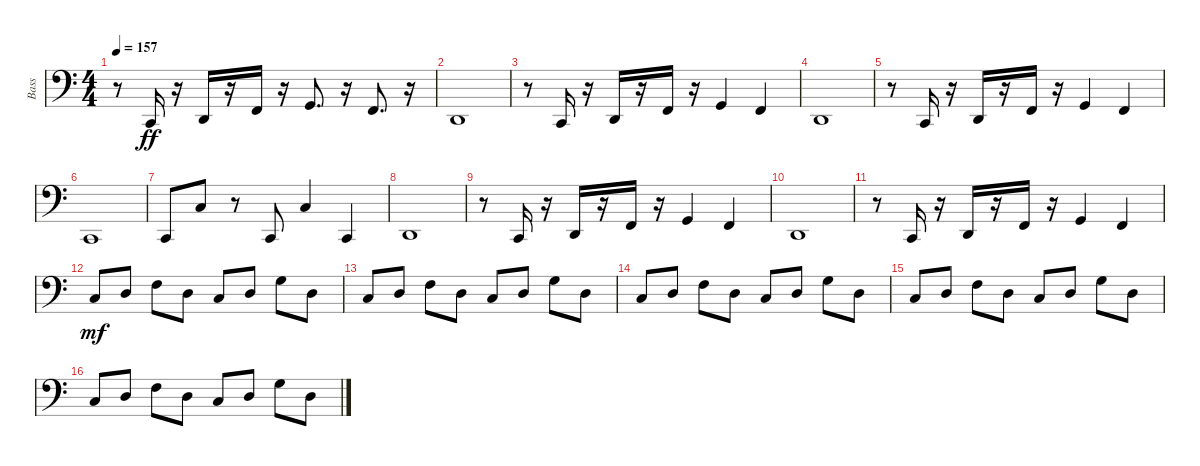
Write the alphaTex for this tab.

\track ("Bass" "Bass") {instrument slapbass2}
\staff {score}
\tuning (C3 G2 D2 A1 E1 B0) {hide}
\ts (4 4)
\tempo 157
\clef f4
\ks c
r.8{dy ff instrument slapbass2} 1.6.16 r.16 3.6.16 r.16 1.5.16 r.16 3.5.8{d} r.16 1.5.8{d} r.16 |
3.6.1 |
r.8 1.6.16 r.16 3.6.16 r.16 1.5.16 r.16 3.5.4 1.5.4 |
3.6.1 |
r.8 1.6.16 r.16 3.6.16 r.16 1.5.16 r.16 3.5.4 1.5.4 |
1.6.1 |
1.6.8 3.4.8 r.8 1.6.8 3.4.4 1.6.4 |
3.6.1 |
r.8 1.6.16 r.16 3.6.16 r.16 1.5.16 r.16 3.5.4 1.5.4 |
3.6.1 |
r.8 1.6.16 r.16 3.6.16 r.16 1.5.16 r.16 3.5.4 1.5.4 |
3.4.8{dy mf} 0.3.8 3.3.8 0.3.8 3.4.8 0.3.8 0.2.8 0.3.8 |
3.4.8 0.3.8 3.3.8 0.3.8 3.4.8 0.3.8 0.2.8 0.3.8 |
3.4.8 0.3.8 3.3.8 0.3.8 3.4.8 0.3.8 0.2.8 0.3.8 |
3.4.8 0.3.8 3.3.8 0.3.8 3.4.8 0.3.8 0.2.8 0.3.8 |
3.4.8 0.3.8 3.3.8 0.3.8 3.4.8 0.3.8 0.2.8 0.3.8
